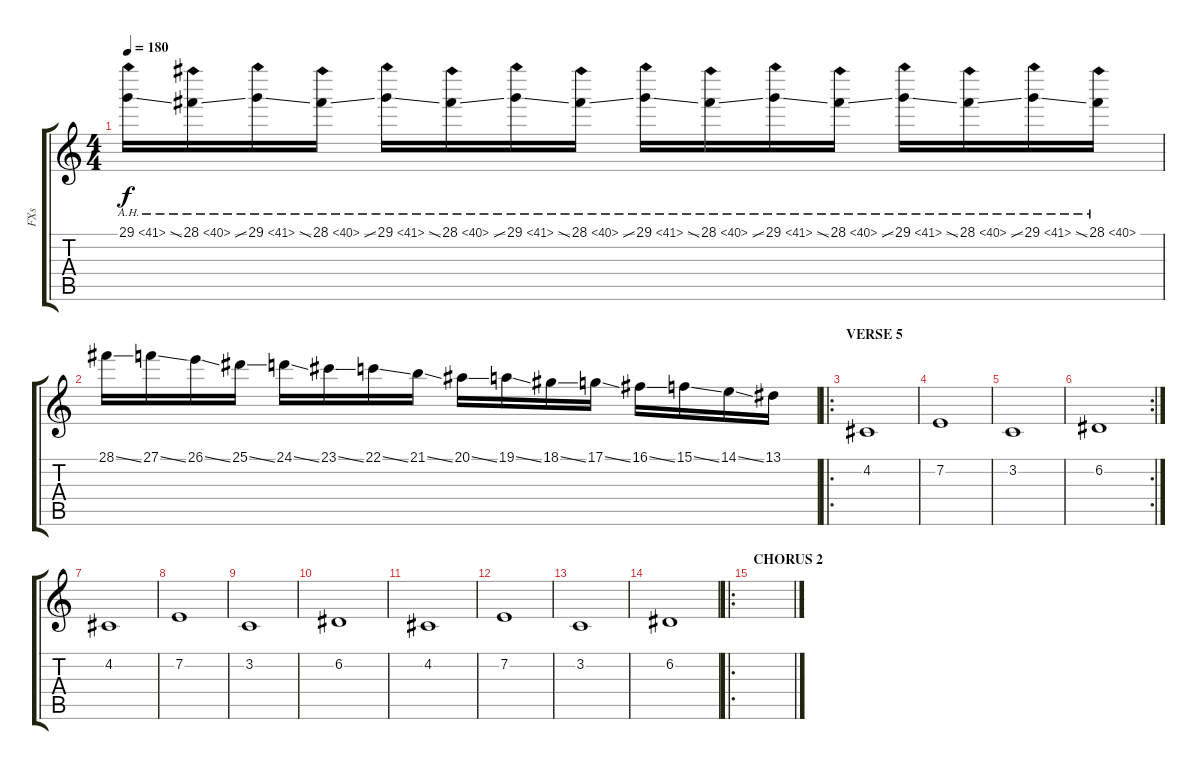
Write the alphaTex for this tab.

\track ("FXs" "FXs") {instrument lead2sawtooth}
\staff {score tabs}
\tuning (D4 A3 F3 C3 G2 C2) {hide}
\ts (4 4)
\tempo 180
\clef g2
\ks c
29.1{ah 12 ss}.16{dy f instrument pad4choir} 28.1{ah 12 ss}.16 29.1{ah 12 ss}.16 28.1{ah 12 ss}.16 29.1{ah 12 ss}.16 28.1{ah 12 ss}.16 29.1{ah 12 ss}.16 28.1{ah 12 ss}.16 29.1{ah 12 ss}.16 28.1{ah 12 ss}.16 29.1{ah 12 ss}.16 28.1{ah 12 ss}.16 29.1{ah 12 ss}.16 28.1{ah 12 ss}.16 29.1{ah 12 ss}.16 28.1{ah 12}.16 |
28.1{ss}.16 27.1{ss}.16 26.1{ss}.16 25.1{ss}.16 24.1{ss}.16 23.1{ss}.16 22.1{ss}.16 21.1{ss}.16 20.1{ss}.16 19.1{ss}.16 18.1{ss}.16 17.1{ss}.16 16.1{ss}.16 15.1{ss}.16 14.1{ss}.16 13.1.16 |
\ro
\section ("" "VERSE 5")
4.2.1{instrument pad4choir} |
7.2.1 |
3.2.1 |
\rc 2
6.2.1 |
4.2.1{instrument pad4choir} |
7.2.1 |
3.2.1 |
6.2.1 |
4.2.1{instrument pad4choir} |
7.2.1 |
3.2.1 |
6.2.1 |
\ro
\section ("" "CHORUS 2")
